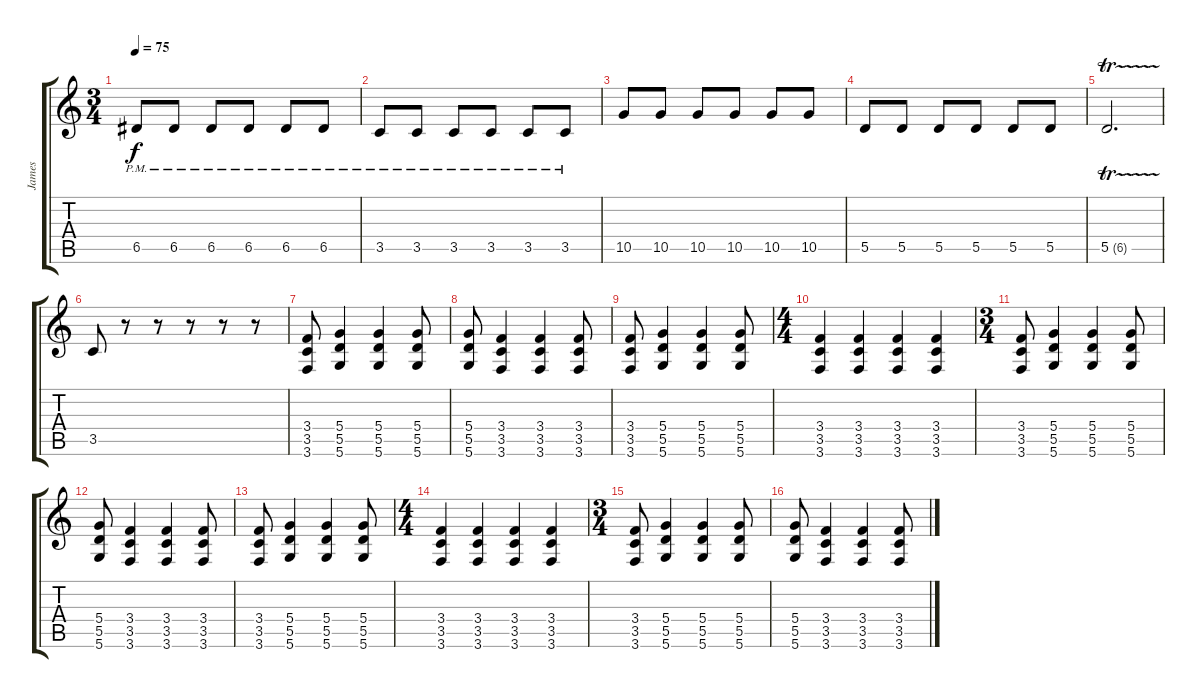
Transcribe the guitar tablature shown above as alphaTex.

\track ("James" "James") {instrument distortionguitar}
\staff {score tabs}
\tuning (E4 B3 G3 D3 A2 D2) {hide}
\ts (3 4)
\tempo 75
\clef g2
\ks c
6.5{pm}.8{dy f} 6.5{pm}.8 6.5{pm}.8 6.5{pm}.8 6.5{pm}.8 6.5{pm}.8 |
3.5{pm}.8 3.5{pm}.8 3.5{pm}.8 3.5{pm}.8 3.5{pm}.8 3.5{pm}.8 |
10.5.8 10.5.8 10.5.8 10.5.8 10.5.8 10.5.8 |
5.5.8 5.5.8 5.5.8 5.5.8 5.5.8 5.5.8 |
5.5{tr (6 16)}.2{d} |
3.5.8 r.8 r.8 r.8 r.8 r.8 |
(3.4 3.5 3.6).8 (5.4 5.5 5.6).4 (5.4 5.5 5.6).4 (5.4 5.5 5.6).8 |
(5.4 5.5 5.6).8 (3.4 3.5 3.6).4 (3.4 3.5 3.6).4 (3.4 3.5 3.6).8 |
(3.4 3.5 3.6).8 (5.4 5.5 5.6).4 (5.4 5.5 5.6).4 (5.4 5.5 5.6).8 |
\ts (4 4)
(3.4 3.5 3.6).4 (3.4 3.5 3.6).4 (3.4 3.5 3.6).4 (3.4 3.5 3.6).4 |
\ts (3 4)
(3.4 3.5 3.6).8 (5.4 5.5 5.6).4 (5.4 5.5 5.6).4 (5.4 5.5 5.6).8 |
(5.4 5.5 5.6).8 (3.4 3.5 3.6).4 (3.4 3.5 3.6).4 (3.4 3.5 3.6).8 |
(3.4 3.5 3.6).8 (5.4 5.5 5.6).4 (5.4 5.5 5.6).4 (5.4 5.5 5.6).8 |
\ts (4 4)
(3.4 3.5 3.6).4 (3.4 3.5 3.6).4 (3.4 3.5 3.6).4 (3.4 3.5 3.6).4 |
\ts (3 4)
(3.4 3.5 3.6).8 (5.4 5.5 5.6).4 (5.4 5.5 5.6).4 (5.4 5.5 5.6).8 |
(5.4 5.5 5.6).8 (3.4 3.5 3.6).4 (3.4 3.5 3.6).4 (3.4 3.5 3.6).8
